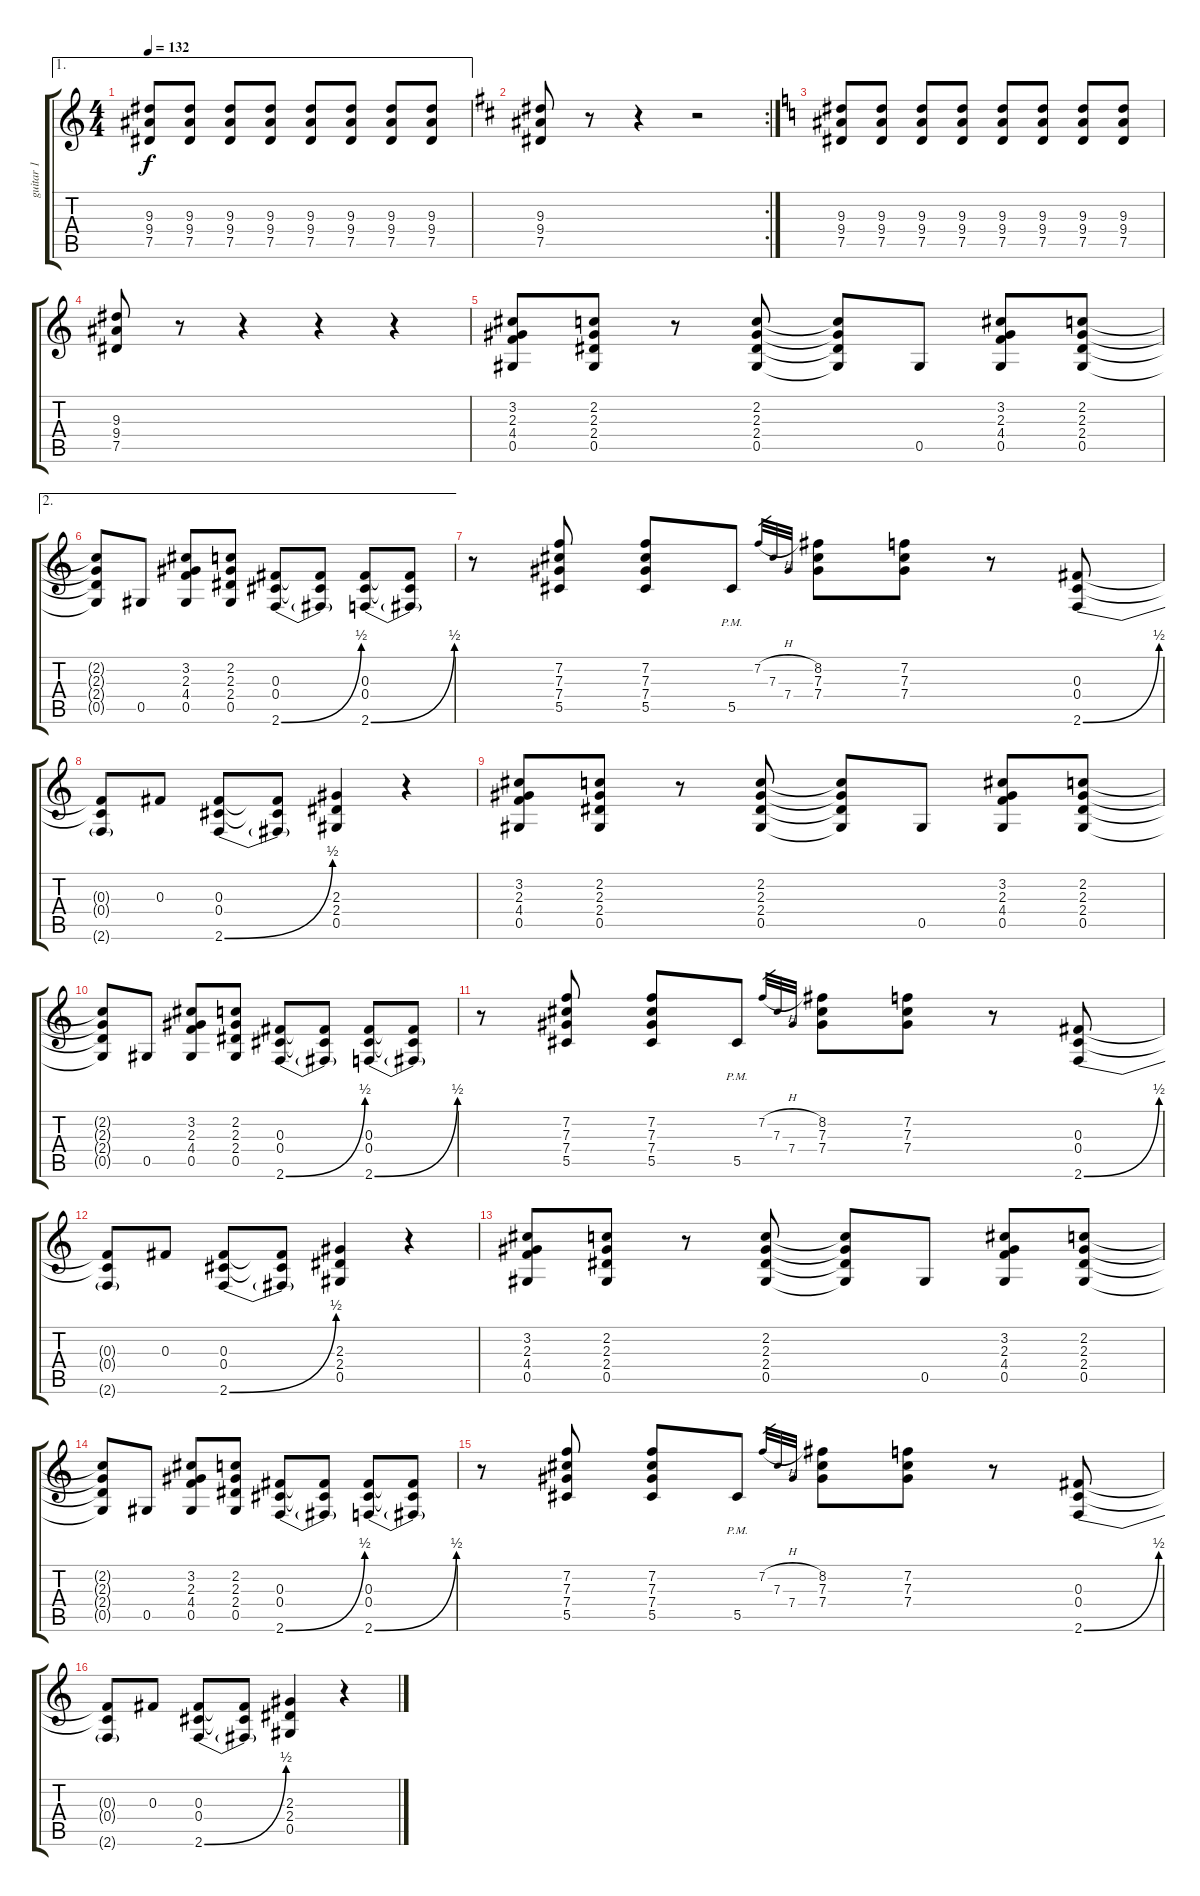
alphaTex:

\track ("guitar 1" "guitar 1") {instrument acousticguitarsteel}
\staff {score tabs}
\tuning (Eb4 Bb3 Gb3 Db3 Ab2 Eb2) {hide}
\ae 1
\ts (4 4)
\tempo 132
\clef g2
\ks c
(9.3 9.4 7.5).8{dy f} (9.3 9.4 7.5).8 (9.3 9.4 7.5).8 (9.3 9.4 7.5).8 (9.3 9.4 7.5).8 (9.3 9.4 7.5).8 (9.3 9.4 7.5).8 (9.3 9.4 7.5).8 |
\rc 2
\ks d
(9.3 9.4 7.5).8 r.8 r.4 r.2 |
\ks c
(9.3 9.4 7.5).8 (9.3 9.4 7.5).8 (9.3 9.4 7.5).8 (9.3 9.4 7.5).8 (9.3 9.4 7.5).8 (9.3 9.4 7.5).8 (9.3 9.4 7.5).8 (9.3 9.4 7.5).8 |
(9.3 9.4 7.5).8 r.8 r.4 r.4 r.4 |
(3.2 2.3 4.4 0.5).8 (2.2 2.3 2.4 0.5).8 r.8 (2.2 2.3 2.4 0.5).8 (2.2{t} 2.3{t} 2.4{t} 0.5{t}).8 0.5.8 (3.2 2.3 4.4 0.5).8 (2.2 2.3 2.4 0.5).8 |
\ae 2
(2.2{t} 2.3{t} 2.4{t} 0.5{t}).8 0.5.8 (3.2 2.3 4.4 0.5).8 (2.2 2.3 2.4 0.5).8 (0.3 0.4 2.6{be (bend 0 0 60 2)}).8 (0.3{t} 0.4{t} 2.6{t}).8 (0.3 0.4 2.6{be (bend 0 0 60 2)}).8 (0.3{t} 0.4{t} 2.6{t}).8 |
r.8 (7.2 7.3 7.4 5.5).8 (7.2 7.3 7.4 5.5).8 5.5{pm}.8 7.2{h}.32{gr} 7.3.32{gr} 7.4.32{gr} (8.2 7.3 7.4).8 (7.2 7.3 7.4).8 r.8 (0.3 0.4 2.6{be (bend 0 0 60 2)}).8 |
(0.3{t} 0.4{t} 2.6{t}).8 0.3.8 (0.3 0.4 2.6{be (bend 0 0 60 2)}).8 (0.3{t} 0.4{t} 2.6{t}).8 (2.3 2.4 0.5).4 r.4 |
(3.2 2.3 4.4 0.5).8 (2.2 2.3 2.4 0.5).8 r.8 (2.2 2.3 2.4 0.5).8 (2.2{t} 2.3{t} 2.4{t} 0.5{t}).8 0.5.8 (3.2 2.3 4.4 0.5).8 (2.2 2.3 2.4 0.5).8 |
(2.2{t} 2.3{t} 2.4{t} 0.5{t}).8 0.5.8 (3.2 2.3 4.4 0.5).8 (2.2 2.3 2.4 0.5).8 (0.3 0.4 2.6{be (bend 0 0 60 2)}).8 (0.3{t} 0.4{t} 2.6{t}).8 (0.3 0.4 2.6{be (bend 0 0 60 2)}).8 (0.3{t} 0.4{t} 2.6{t}).8 |
r.8 (7.2 7.3 7.4 5.5).8 (7.2 7.3 7.4 5.5).8 5.5{pm}.8 7.2{h}.32{gr} 7.3.32{gr} 7.4.32{gr} (8.2 7.3 7.4).8 (7.2 7.3 7.4).8 r.8 (0.3 0.4 2.6{be (bend 0 0 60 2)}).8 |
(0.3{t} 0.4{t} 2.6{t}).8 0.3.8 (0.3 0.4 2.6{be (bend 0 0 60 2)}).8 (0.3{t} 0.4{t} 2.6{t}).8 (2.3 2.4 0.5).4 r.4 |
(3.2 2.3 4.4 0.5).8 (2.2 2.3 2.4 0.5).8 r.8 (2.2 2.3 2.4 0.5).8 (2.2{t} 2.3{t} 2.4{t} 0.5{t}).8 0.5.8 (3.2 2.3 4.4 0.5).8 (2.2 2.3 2.4 0.5).8 |
(2.2{t} 2.3{t} 2.4{t} 0.5{t}).8 0.5.8 (3.2 2.3 4.4 0.5).8 (2.2 2.3 2.4 0.5).8 (0.3 0.4 2.6{be (bend 0 0 60 2)}).8 (0.3{t} 0.4{t} 2.6{t}).8 (0.3 0.4 2.6{be (bend 0 0 60 2)}).8 (0.3{t} 0.4{t} 2.6{t}).8 |
r.8 (7.2 7.3 7.4 5.5).8 (7.2 7.3 7.4 5.5).8 5.5{pm}.8 7.2{h}.32{gr} 7.3.32{gr} 7.4.32{gr} (8.2 7.3 7.4).8 (7.2 7.3 7.4).8 r.8 (0.3 0.4 2.6{be (bend 0 0 60 2)}).8 |
(0.3{t} 0.4{t} 2.6{t}).8 0.3.8 (0.3 0.4 2.6{be (bend 0 0 60 2)}).8 (0.3{t} 0.4{t} 2.6{t}).8 (2.3 2.4 0.5).4 r.4
